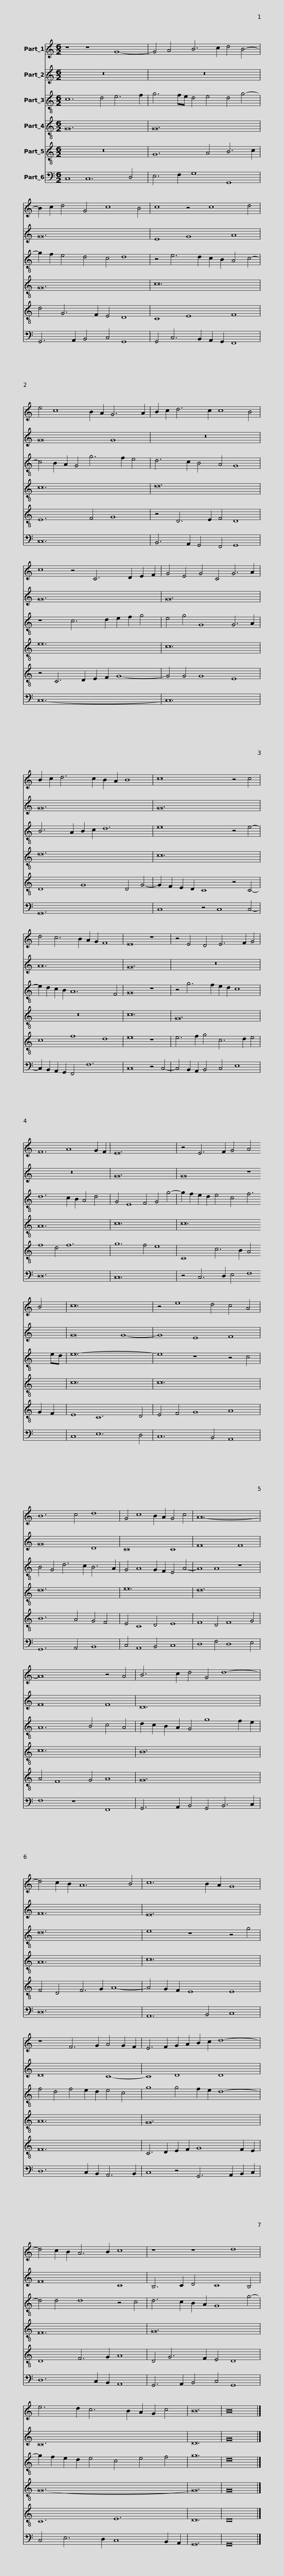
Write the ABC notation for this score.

X:1
%%score 1 2 3 4 5 6
L:1/8
M:6/2
I:linebreak $
K:C
V:1 treble
V:2 treble
V:3 treble-8
V:4 treble-8
V:5 treble-8
V:6 bass
V:1
 z8 z8 G8- | G4 A4 B6 c2 d4 B4- | B2 c2 d4 G4 c8 B4 |$ c8 z4 c8 d4 | e4 c8 B2 A2 G6 A2 |$ %5
 B2 c2 d6 c2 c8 B4 | c8 z4 C6 D2 E2 F2 | G4 E4 G4 C4 G6 A2 |$ B2 c2 d6 c2 B2 A2 B8 | c16 z4 c4 |$ %10
 d4 c6 B2 A2 G2 F8 | E16 z8 | z4 E4 D4 E6 F2 G4 | F12 A8 G2 F2 |$ E24 |$ %15
 z4 E6 F2 G4 A4 B4 | c24 | z4 e8 d4 c4 A4 | B12 c4 d8 |$ G4 c8 B2 A2 G4 c4 | %20
 A24- |$ A16 z4 A4 | B6 c2 d4 G4 d8- | d4 c2 B2 A12 B4 | c12 B2 A2 G8 |$ %25
 z8 F6 G2 A4 G2 F2 | E6 F2 G2 A2 B2 c2 d8- |$ d4 c2 B2 A6 B2 c8 | z8 z8 d8 | e6 d2 c6 B2 A2 G2 c4 | %30
 B24 | B24 |] %32
V:2
 z24 | z24 | G24 |$ E8 G8 A8 | G16 G8 |$ %5
 z24 | G24 | G24 |$ G24 | G24 |$ %10
 A24 | G24 | z24 | z24 |$ G24 |$ %15
 G16 z8 | G16 G8- | G8 E8 F8 | G16 D8 |$ C16 C8 | %20
 F16 F8 |$ F16 F8 | D24 | F24 | E24 |$ %25
 D16 C8- | C8 D8 D8 |$ F16 C8 | B,6 C2 D4 C8 B,4 | C24 | %30
 D24 | G24 |] %32
V:3
 c12 d4 e6 f2 | g6 fe d4 e4 d4 g4- | g2 f2 e4 d4 c4 d8 |$ z4 e6 d2 c2 B2 A4 c4- | c4 B2 A2 G4 g6 f2 e4 |$ %5
 d6 c2 B4 A4 G8 | z8 c6 d2 e2 f2 g4 | e4 g4 G8 G6 A2 |$ B6 A2 B2 c2 d12 | e16 z4 e4- |$ %10
 e2 d2 c2 B2 A12 F4 | G16 z8 | z4 g6 f2 e2 d2 c8 | d12 c2 B2 A4 d4 |$ G4 E8 F4 G4 g4- |$ %15
 g2 f2 e2 d2 e4 c4 f6 ed | e24- | e8 z8 z4 c4 | B4 G4 d6 c2 B6 A2 |$ G4 A8 G2 F2 E4 A4- | %20
 A8 A8 z8 |$ A12 B4 c4 A4 | d2 c2 B2 A2 G4 g8 f2 e2 | d24 | e8 z8 z4 g4 |$ %25
 f4 d4 f4 e2 d2 e4 c4 | g8 g4 f2 e2 d8- |$ d4 d4 d8 z4 c4 | d6 c2 B2 A2 G8 g4- | g2 f2 e2 d2 e4 c4 e4 f4 | %30
 g24 | d24 |] %32
V:4
 G24 | G24 | G24 |$ c24 | c24 |$ %5
 d24 | e24 | c24 |$ d24 | c24 |$ %10
 z24 | c24 | G24 | A24 |$ c24 |$ %15
 c24 | c24 | c24 | d24 |$ e24 | %20
 d24 |$ c24 | B24 | A24 | c24 |$ %25
 A24 | G24 |$ F24 | G24 | G24- | %30
 G24 | G24 |] %32
V:5
 z24 | G12 A4 B6 c2 | d4 G6 F2 E4 D8 |$ C8 E8 F8 | E12 F4 G8 |$ %5
 z4 D6 E2 F4 D8 | z4 C6 D2 E2 F2 G8- | G4 G4 G8 E8 |$ D8 G8 D4 G4- | G2 F2 E2 D2 C8 z4 C4- |$ %10
 c8 f8 d8 | e16 z8 | e6 f2 g4 c6 d2 e4 | f8 d4 f12 |$ g12 f4 e8 |$ %15
 C8 c6 B2 A4 G2 F2 | E8 C12 D4 | E4 F4 G8 A8 | B12 A4 G4 F4 |$ E4 C8 D4 E8 | %20
 F8 D4 F8 G4 |$ A4 F8 G4 A8 | G24 | F4 D4 F6 G2 A8- | A4 G2 F2 E8 E8 |$ %25
 F24 | C6 D2 E2 F2 G8 F2 E2 |$ D8 F6 G2 A8 | D4 G6 F2 E4 D8 | C12 E12 | %30
 D24 | D24 |] %32
V:6
 C,8 C,12 D,4 | E,6 F,2 G,8 G,,8 | G,,6 A,,2 B,,4 C,4 G,,8 |$ G,,4 C,6 B,,2 A,,2 G,,2 F,,8 | C,24 |$ %5
 B,,6 A,,2 G,,4 F,,4 G,,8 | C,24- | C,24 |$ G,,24 | C,8 z4 C,8 C,4- |$ %10
 C,2 B,,2 A,,2 G,,2 F,,4 F,12 | C,16 z4 C,4- | C,4 B,,2 A,,2 B,,4 C,4 E,8 | D,24 |$ C,24 |$ %15
 z4 C,6 D,2 E,4 F,8 | C,8 E,12 D,4 | C,12 B,,4 A,,8 | G,,12 A,,4 B,,8 |$ C,4 A,,8 B,,4 C,8 | %20
 D,8 F,4 D,8 E,4 |$ F,8 z8 F,,8 | G,,6 A,,2 B,,4 G,,4 B,,6 C,2 | D,24 | A,,12 B,,4 C,8 |$ %25
 D,12 C,2 B,,2 A,,6 B,,2 | C,8 z4 G,,6 A,,2 B,,2 C,2 |$ D,12 C,2 B,,2 A,,8 | G,,6 A,,2 B,,4 C,4 G,,8 | C,4 E,6 D,2 C,8 B,,2 A,,2 | %30
 G,,24 | G,,24 |] %32
